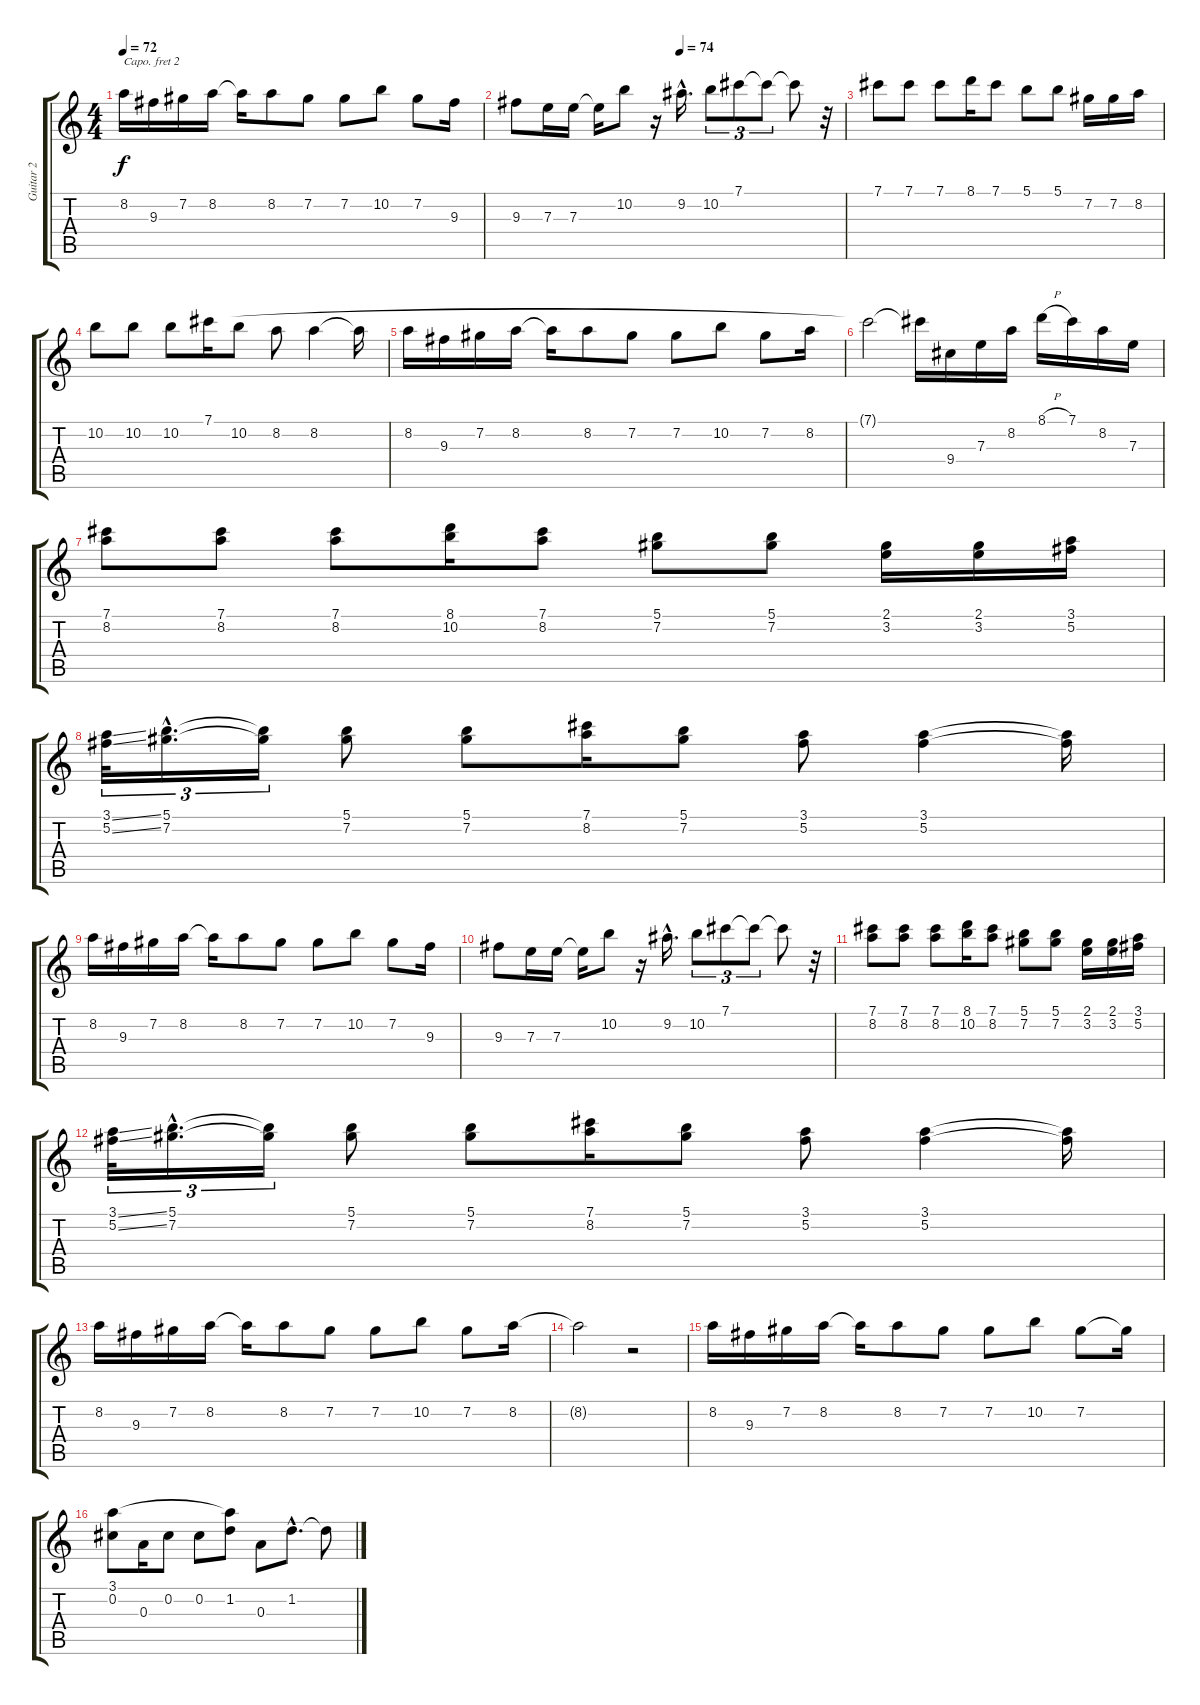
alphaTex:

\track ("Guitar 2" "Guitar 2") {instrument acousticguitarsteel}
\staff {score tabs}
\capo 2
\tuning (E4 B3 G3 D3 A2 E2) {hide}
\ts (4 4)
\tempo 72
\clef g2
\ks c
8.2.16{dy f} 9.3.16 7.2.16 8.2.16 8.2{t}.16 8.2.8 7.2.8 7.2.8 10.2.8 7.2.8 9.3.16 |
\tempo (74 0.5)
9.3.8 7.3.16 7.3.16 7.3{t}.16 10.2.8 r.16 9.2{hac}.16{d} 10.2.8{tu (3 2)} 7.1.8{tu (3 2)} 7.1{t}.8{tu (3 2)} 7.1{t}.8 r.32 |
7.1.8 7.1.8 7.1.8 8.1.16 7.1.8 5.1.8 5.1.8 7.2.16 7.2.16 8.2.16 |
10.2.8 10.2.8 10.2.8 7.1.16 10.2.8 8.2.8 8.2.4 8.2{t}.16 |
8.2.16 9.3.16 7.2.16 8.2.16 8.2{t}.16 8.2.8 7.2.8 7.2.8 10.2.8 7.2.8 8.2.16 |
7.1{t}.2 7.1{t}.16 9.4.16 7.3.16 8.2.16 8.1{h}.16 7.1.16 8.2.16 7.3.16 |
(7.1 8.2).8 (7.1 8.2).8 (7.1 8.2).8 (8.1 10.2).16 (7.1 8.2).8 (5.1 7.2).8 (5.1 7.2).8 (2.1 3.2).16 (2.1 3.2).16 (3.1 5.2).16 |
(3.1{ss} 5.2{ss}).32{tu (3 2)} (5.1{hac} 7.2{hac}).16{d tu (3 2)} (5.1{t} 7.2{t}).16{tu (3 2)} (5.1 7.2).8 (5.1 7.2).8 (7.1 8.2).16 (5.1 7.2).8 (3.1 5.2).8 (3.1 5.2).4 (3.1{t} 5.2{t}).16 |
8.2.16 9.3.16 7.2.16 8.2.16 8.2{t}.16 8.2.8 7.2.8 7.2.8 10.2.8 7.2.8 9.3.16 |
9.3.8 7.3.16 7.3.16 7.3{t}.16 10.2.8 r.16 9.2{hac}.16{d} 10.2.8{tu (3 2)} 7.1.8{tu (3 2)} 7.1{t}.8{tu (3 2)} 7.1{t}.8 r.32 |
(7.1 8.2).8 (7.1 8.2).8 (7.1 8.2).8 (8.1 10.2).16 (7.1 8.2).8 (5.1 7.2).8 (5.1 7.2).8 (2.1 3.2).16 (2.1 3.2).16 (3.1 5.2).16 |
(3.1{ss} 5.2{ss}).32{tu (3 2)} (5.1{hac} 7.2{hac}).16{d tu (3 2)} (5.1{t} 7.2{t}).16{tu (3 2)} (5.1 7.2).8 (5.1 7.2).8 (7.1 8.2).16 (5.1 7.2).8 (3.1 5.2).8 (3.1 5.2).4 (3.1{t} 5.2{t}).16 |
8.2.16 9.3.16 7.2.16 8.2.16 8.2{t}.16 8.2.8 7.2.8 7.2.8 10.2.8 7.2.8 8.2.16 |
8.2{t}.2 r.2 |
8.2.16 9.3.16 7.2.16 8.2.16 8.2{t}.16 8.2.8 7.2.8 7.2.8 10.2.8 7.2.8 7.2{t}.16 |
(3.1 0.2).8{volume 11 balance 14} 0.3.16 0.2.8 0.2.8 (3.1{t} 1.2).8 0.3.8 1.2{hac}.8{d} 1.2{t}.8
